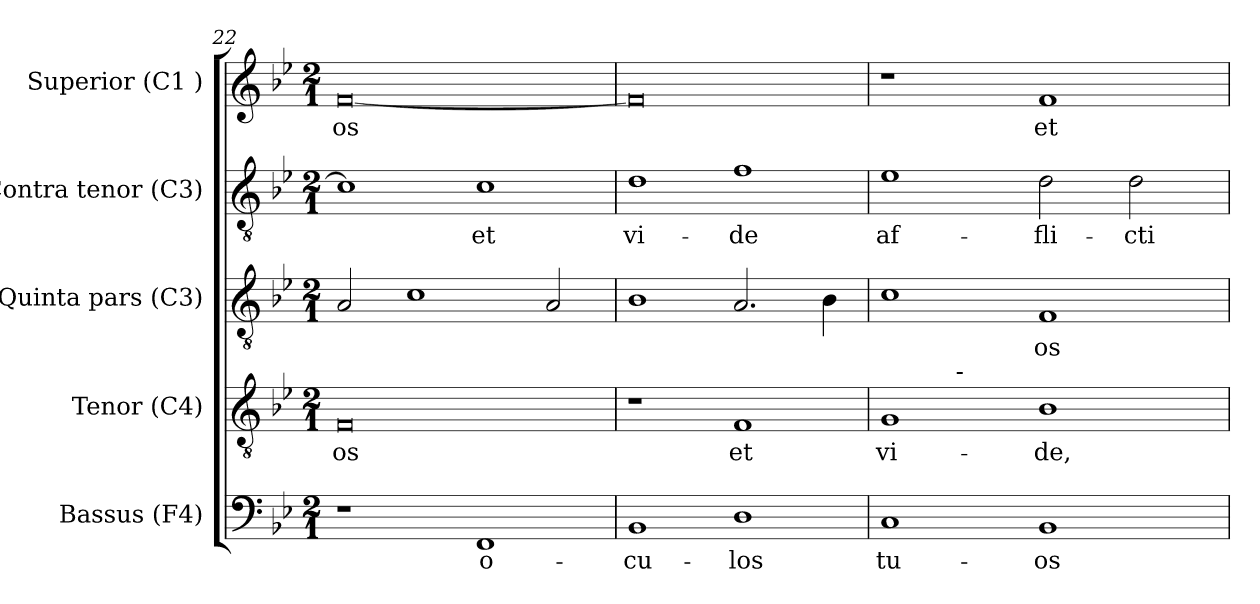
**kern	**text	**kern	**text	**kern	**text	**kern	**text	**kern	**text
*part5	*part5	*part4	*part4	*part3	*part3	*part2	*part2	*part1	*part1
*staff5	*staff5	*staff4	*staff4	*staff3	*staff3	*staff2	*staff2	*staff1	*staff1
*I"Bassus (F4)	*	*I"Tenor (C4)	*	*I"Quinta pars (C3)	*	*I"Contra tenor (C3)	*	*I"Superior (C1 )	*
*I'B.	*	*I'T.	*	*I'QP.	*	*I'C.	*	*I'S.	*
*clefF4	*	*clefGv2	*	*clefGv2	*	*clefGv2	*	*clefG2	*
*k[b-e-]	*	*k[b-e-]	*	*k[b-e-]	*	*k[b-e-]	*	*k[b-e-]	*
*B-:	*	*B-:	*	*B-:	*	*B-:	*	*B-:	*
*M2/1	*	*M2/1	*	*M2/1	*	*M2/1	*	*M2/1	*
=22	=22	=22	=22	=22	=22	=22	=22	=22	=22
!	!	!	!LO:LY:b:rj	!	!LO:LY:b:rj	!	!LO:LY:b:rj	!	!LO:LY:b:rj
1r	.	0F	-os	2A/	--	1c]	.	[<0f	-os
!	!	!	!	!	!LO:LY:b:rj	!	!	!	!
.	.	.	.	1c	--	.	.	.	.
!	!LO:LY:b:rj	!	!	!	!	!	!LO:LY:b:rj	!	!
1FF	o-	.	.	.	.	1c	et	.	.
!	!	!	!	!	!LO:LY:b:rj	!	!	!	!
.	.	.	.	2A/	--	.	.	.	.
=23	=23	=23	=23	=23	=23	=23	=23	=23	=23
!	!LO:LY:b:rj	!	!	!	!LO:LY:b:rj	!	!LO:LY:b:rj	!	!LO:LY:b:rj
1BB-	-cu-	1r	.	1B-	--	1d	vi-	0f]	.
!	!LO:LY:b:rj	!	!LO:LY:b:rj	!	!LO:LY:b:rj	!	!LO:LY:b:rj	!	!
1D	-los	1F	et	2.A/	--	1f	-de	.	.
!	!	!	!	!	!LO:LY:b:rj	!	!	!	!
.	.	.	.	4B-\	--	.	.	.	.
!!LO:PB:g=z
=24	=24	=24	=24	=24	=24	=24	=24	=24	=24
!	!LO:LY:b:rj	!	!LO:LY:b:rj	!	!LO:LY:b:rj	!	!LO:LY:b:rj	!	!
*	*	*^	*	*	*	*	*	*	*
1C	tu-	1G	4ryy	vi-	1c	--	1e-	af-	1r	.
.	.	.	16ryy	.	.	.	.	.	.	.
.	.	.	64ryy	.	.	.	.	.	.	.
!	!	!	!LO:TX:a:t=-	!	!	!	!	!	!	!
.	.	.	1ryy	.	.	.	.	.	.	.
!	!LO:LY:b:rj	!	!	!LO:LY:b:rj	!	!LO:LY:b:rj	!	!LO:LY:b:rj	!	!LO:LY:b:rj
1BB-	-os	1B-	.	-de,	1F	-os	2d\	-fli-	1f	et
.	.	.	2ryy	.	.	.	.	.	.	.
!	!	!	!	!	!	!	!	!LO:LY:b:rj	!	!
.	.	.	.	.	.	.	2d\	-cti-	.	.
.	.	.	8ryy	.	.	.	.	.	.	.
.	.	.	32.ryy	.	.	.	.	.	.	.
*	*	*v	*v	*	*	*	*	*	*	*
=	=	=	=	=	=	=	=	=	=
*-	*-	*-	*-	*-	*-	*-	*-	*-	*-
